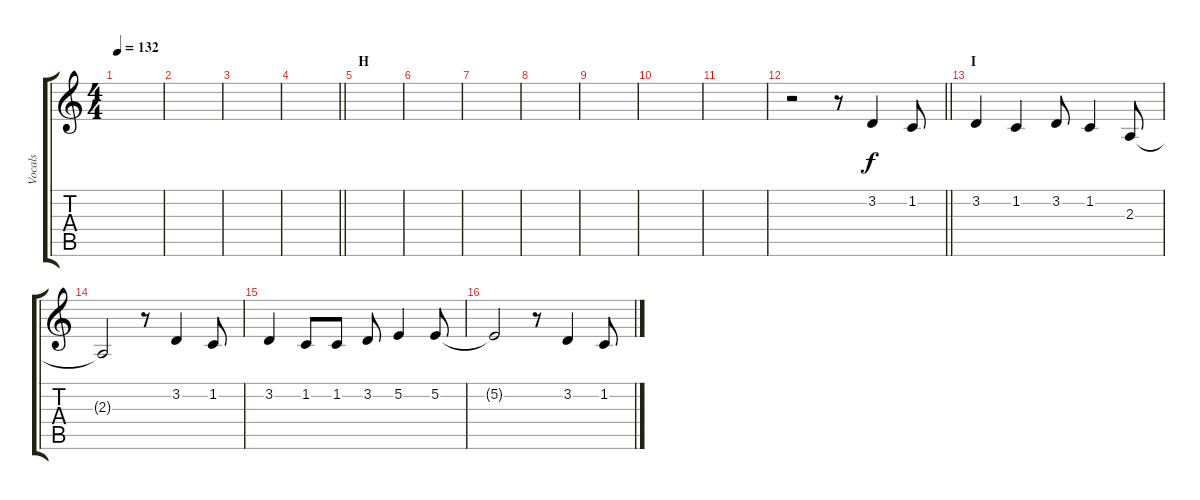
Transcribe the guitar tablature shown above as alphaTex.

\track ("Vocals" "Vocals") {instrument tenorsax}
\staff {score tabs}
\tuning (E4 B3 G3 D3 A2 E2) {hide}
\ts (4 4)
\tempo 132
\clef g2
\ks c
|
|
|
\barLineRight lightlight
|
\section ("" "H")
|
|
|
|
|
|
|
\barLineRight lightlight
r.2 r.8 3.2.4 1.2.8 |
\section ("" "I")
3.2.4 1.2.4 3.2.8 1.2.4 2.3.8 |
2.3{t}.2 r.8 3.2.4 1.2.8 |
3.2.4 1.2.8 1.2.8 3.2.8 5.2.4 5.2.8 |
5.2{t}.2 r.8 3.2.4 1.2.8
